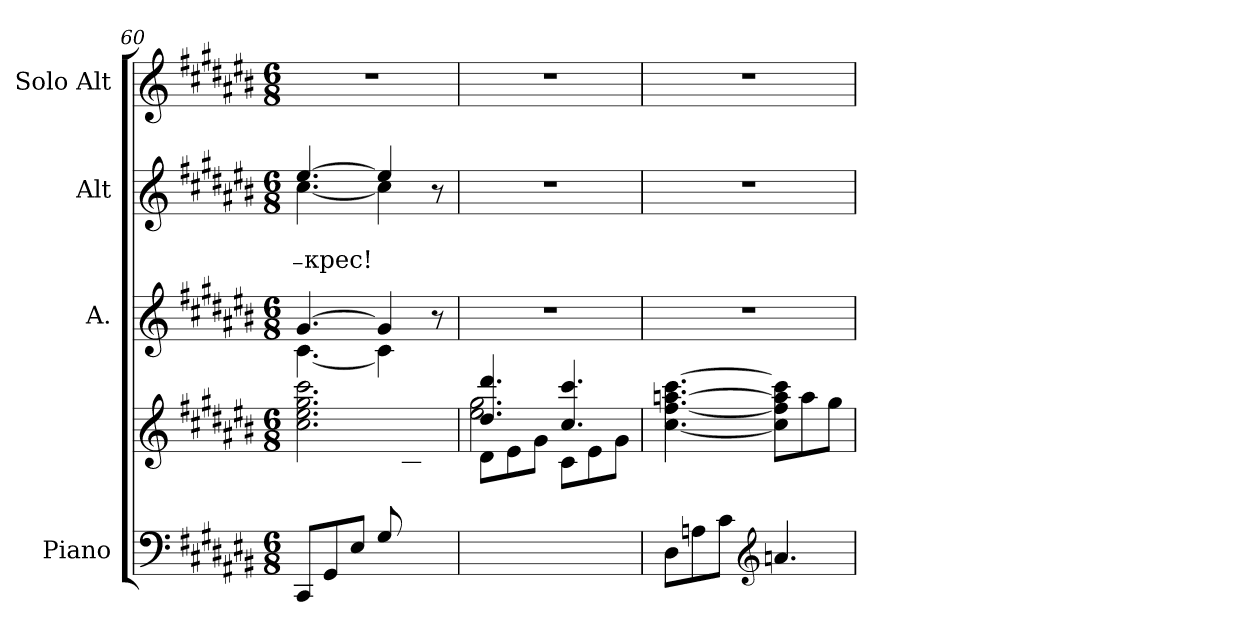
**kern	**kern	**kern	**kern	**text	**text	**kern
*part4	*part4	*part3	*part2	*part2	*part2	*part1
*staff5	*staff4	*staff3	*staff2	*staff2	*staff2	*staff1
*I"Piano	*	*I"A.	*I"Alt	*	*	*I"Solo Alt
*clefF4	*clefG2	*clefG2	*clefG2	*	*	*clefG2
*k[f#c#g#d#a#e#b#]	*k[f#c#g#d#a#e#b#]	*k[f#c#g#d#a#e#b#]	*k[f#c#g#d#a#e#b#]	*	*	*k[f#c#g#d#a#e#b#]
*C#:	*C#:	*C#:	*C#:	*	*	*C#:
*M6/8	*M6/8	*M6/8	*M6/8	*	*	*M6/8
=60	=60	=60	=60	=60	=60	=60
*	*^	*^	*	*	*	*
!	!	!	!	!	!	!	!LO:LY:b	!
*	*	*	*	*	*^	*	*	*
8CC#/L	2.cc#\ 2.ee#\ 2.gg#\ 2.ccc#\	2ryy	[>4.g#/	[<4.c#\	[>4.ee#/	[<4.cc#\	.	₋крес!	2.r
8GG#/	.	.	.	.	.	.	.	.	.
8E#/J	.	.	.	.	.	.	.	.	.
8G#/L	.	.	4g#/]	4c#\]	4ee#/]	4cc#\]	.	.	.
4ryy	.	8c#\	.	.	.	.	.	.	.
.	.	8e#\J	8r	8ryy	8r	8ryy	.	.	.
*	*	*	*v	*v	*	*	*	*	*
*	*	*	*	*v	*v	*	*	*
=61	=61	=61	=61	=61	=61	=61	=61
*	*	*^	*	*	*	*	*
2.ryy	4.dd#/ 4.ddd#/	2.ee#\ 2.gg#\	8d#\L	2.r	2.r	.	.	2.r
.	.	.	8e#\	.	.	.	.	.
.	.	.	8g#\J	.	.	.	.	.
.	4.cc#/ 4.ccc#/	.	8c#\L	.	.	.	.	.
.	.	.	8e#\	.	.	.	.	.
.	.	.	8g#\J	.	.	.	.	.
!!LO:LB:g=z
=62	=62	=62	=62	=62	=62	=62	=62	=62
!	!LO:TX:b:i:t=dim.	!	!	!	!	!	!	!
*	*v	*v	*v	*	*	*	*	*
8D#\L	[4.cc#\ [4.ff#\ [4.aan\ [4.ccc#\	2.r	2.r	.	.	2.r
8An\	.	.	.	.	.	.
8c#\J	.	.	.	.	.	.
*clefG2	*	*	*	*	*	*
4.an/	8cc#\] 8ff#\] 8aa\] 8ccc#\]L	.	.	.	.	.
.	8aa\	.	.	.	.	.
.	8gg#\J	.	.	.	.	.
=	=	=	=	=	=	=
*-	*-	*-	*-	*-	*-	*-
